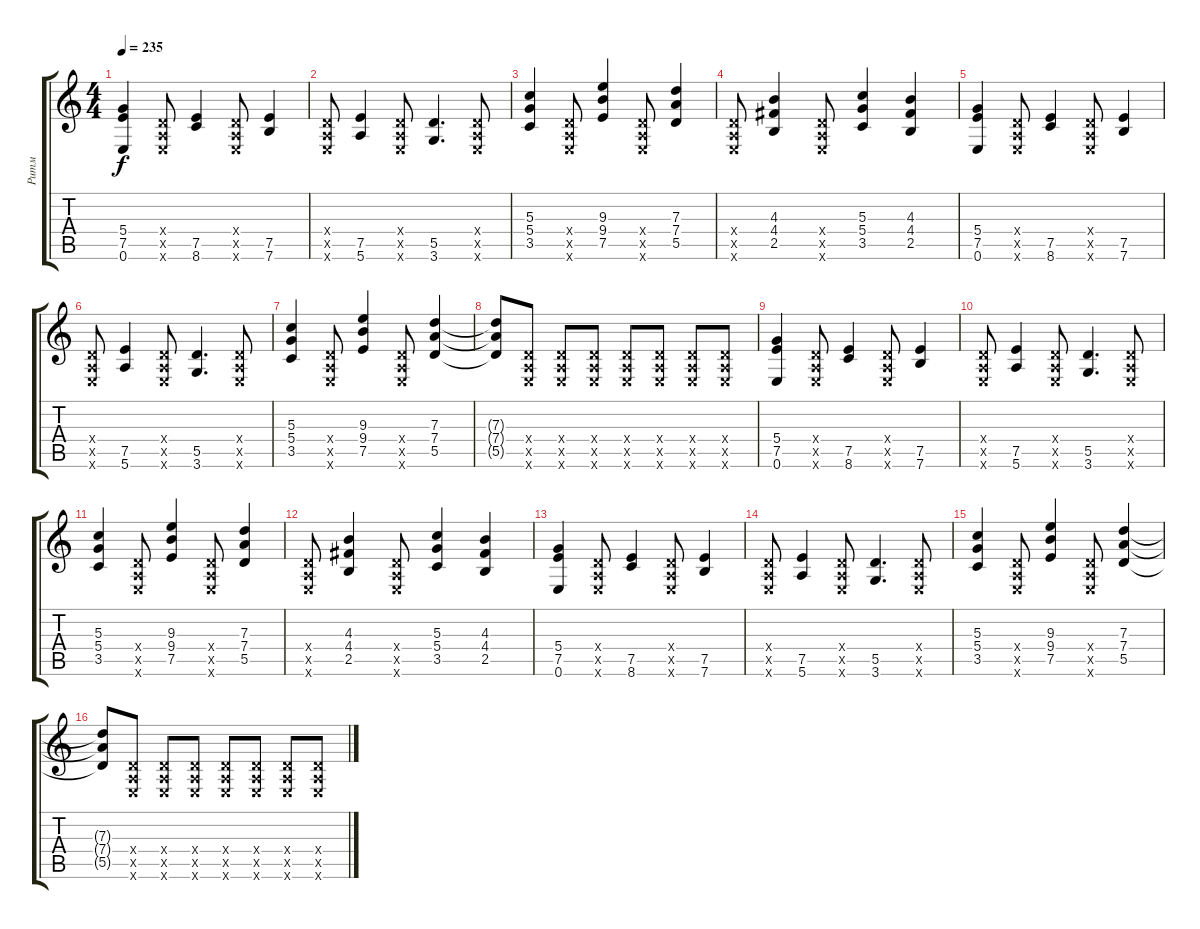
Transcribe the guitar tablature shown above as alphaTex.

\track ("Ритм" "Ритм") {instrument distortionguitar}
\staff {score tabs}
\tuning (E4 B3 G3 D3 A2 E2) {hide}
\ts (4 4)
\tempo 235
\clef g2
\ks c
(5.4 7.5 0.6).4{dy f instrument distortionguitar} (0.4{x} 0.5{x} 0.6{x}).8 (7.5 8.6).4 (0.4{x} 0.5{x} 0.6{x}).8 (7.5 7.6).4 |
(0.4{x} 0.5{x} 0.6{x}).8 (7.5 5.6).4 (0.4{x} 0.5{x} 0.6{x}).8 (5.5 3.6).4{d} (0.4{x} 0.5{x} 0.6{x}).8 |
(5.3 5.4 3.5).4 (0.4{x} 0.5{x} 0.6{x}).8 (9.3 9.4 7.5).4 (0.4{x} 0.5{x} 0.6{x}).8 (7.3 7.4 5.5).4 |
(0.4{x} 0.5{x} 0.6{x}).8 (4.3 4.4 2.5).4 (0.4{x} 0.5{x} 0.6{x}).8 (5.3 5.4 3.5).4 (4.3 4.4 2.5).4 |
(5.4 7.5 0.6).4 (0.4{x} 0.5{x} 0.6{x}).8 (7.5 8.6).4 (0.4{x} 0.5{x} 0.6{x}).8 (7.5 7.6).4 |
(0.4{x} 0.5{x} 0.6{x}).8 (7.5 5.6).4 (0.4{x} 0.5{x} 0.6{x}).8 (5.5 3.6).4{d} (0.4{x} 0.5{x} 0.6{x}).8 |
(5.3 5.4 3.5).4 (0.4{x} 0.5{x} 0.6{x}).8 (9.3 9.4 7.5).4 (0.4{x} 0.5{x} 0.6{x}).8 (7.3 7.4 5.5).4 |
(7.3{t} 7.4{t} 5.5{t}).8 (0.4{x} 0.5{x} 0.6{x}).8 (0.4{x} 0.5{x} 0.6{x}).8 (0.4{x} 0.5{x} 0.6{x}).8 (0.4{x} 0.5{x} 0.6{x}).8 (0.4{x} 0.5{x} 0.6{x}).8 (0.4{x} 0.5{x} 0.6{x}).8 (0.4{x} 0.5{x} 0.6{x}).8 |
(5.4 7.5 0.6).4 (0.4{x} 0.5{x} 0.6{x}).8 (7.5 8.6).4 (0.4{x} 0.5{x} 0.6{x}).8 (7.5 7.6).4 |
(0.4{x} 0.5{x} 0.6{x}).8 (7.5 5.6).4 (0.4{x} 0.5{x} 0.6{x}).8 (5.5 3.6).4{d} (0.4{x} 0.5{x} 0.6{x}).8 |
(5.3 5.4 3.5).4 (0.4{x} 0.5{x} 0.6{x}).8 (9.3 9.4 7.5).4 (0.4{x} 0.5{x} 0.6{x}).8 (7.3 7.4 5.5).4 |
(0.4{x} 0.5{x} 0.6{x}).8 (4.3 4.4 2.5).4 (0.4{x} 0.5{x} 0.6{x}).8 (5.3 5.4 3.5).4 (4.3 4.4 2.5).4 |
(5.4 7.5 0.6).4 (0.4{x} 0.5{x} 0.6{x}).8 (7.5 8.6).4 (0.4{x} 0.5{x} 0.6{x}).8 (7.5 7.6).4 |
(0.4{x} 0.5{x} 0.6{x}).8 (7.5 5.6).4 (0.4{x} 0.5{x} 0.6{x}).8 (5.5 3.6).4{d} (0.4{x} 0.5{x} 0.6{x}).8 |
(5.3 5.4 3.5).4 (0.4{x} 0.5{x} 0.6{x}).8 (9.3 9.4 7.5).4 (0.4{x} 0.5{x} 0.6{x}).8 (7.3 7.4 5.5).4 |
(7.3{t} 7.4{t} 5.5{t}).8 (0.4{x} 0.5{x} 0.6{x}).8 (0.4{x} 0.5{x} 0.6{x}).8 (0.4{x} 0.5{x} 0.6{x}).8 (0.4{x} 0.5{x} 0.6{x}).8 (0.4{x} 0.5{x} 0.6{x}).8 (0.4{x} 0.5{x} 0.6{x}).8 (0.4{x} 0.5{x} 0.6{x}).8
